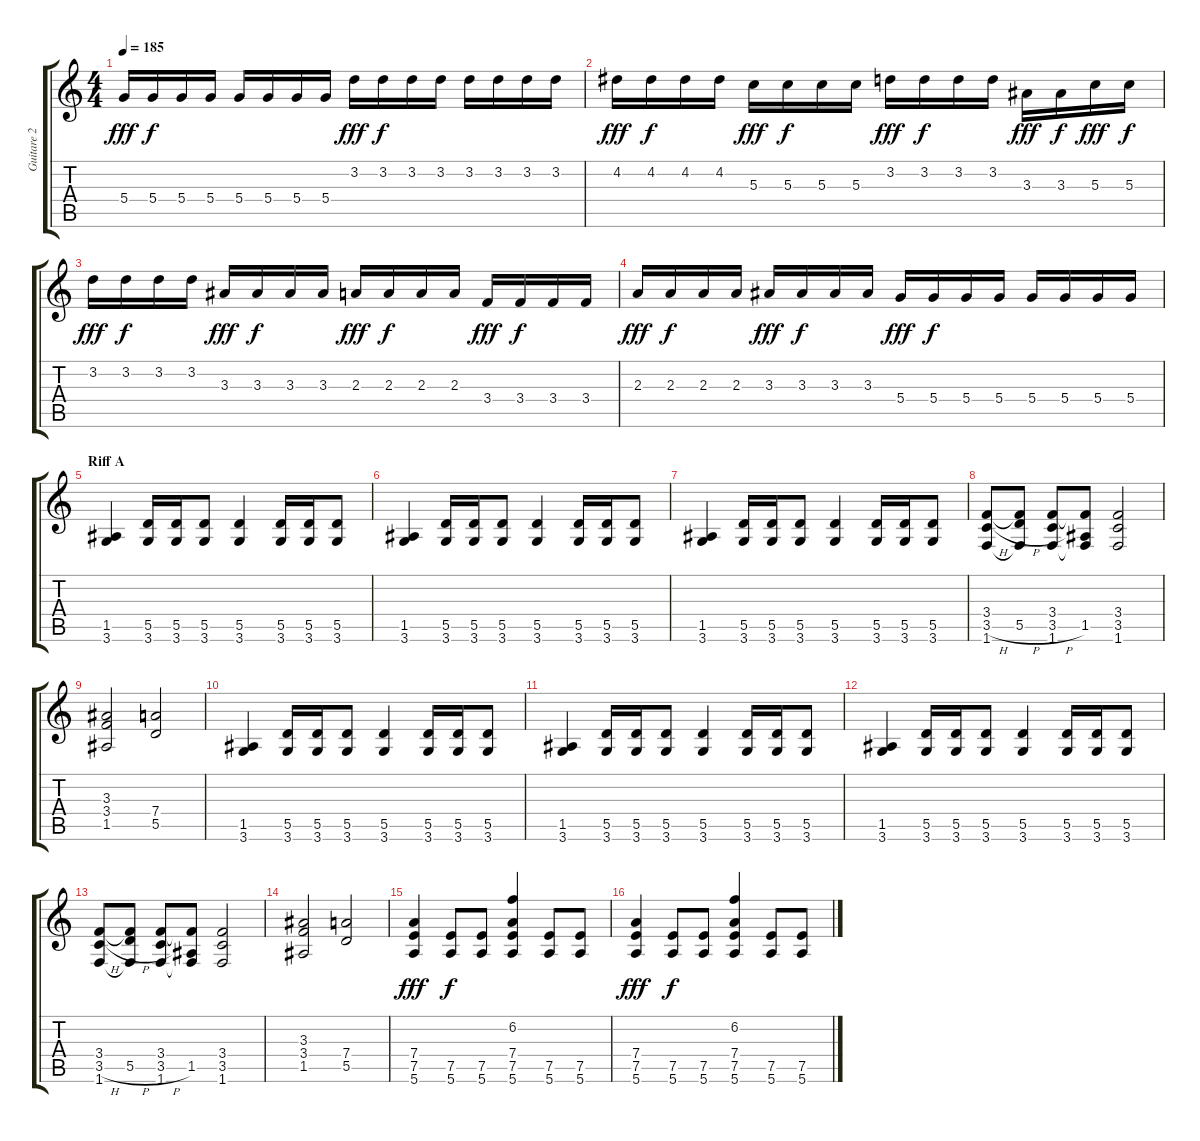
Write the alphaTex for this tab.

\track ("Guitare 2" "Guitare 2") {instrument distortionguitar}
\staff {score tabs}
\tuning (E4 B3 G3 D3 A2 E2) {hide}
\ts (4 4)
\tempo 185
\clef g2
\ks c
5.4.16{dy fff} 5.4.16{dy f} 5.4.16 5.4.16 5.4.16 5.4.16 5.4.16 5.4.16 3.2.16{dy fff} 3.2.16{dy f} 3.2.16 3.2.16 3.2.16 3.2.16 3.2.16 3.2.16 |
4.2.16{dy fff} 4.2.16{dy f} 4.2.16 4.2.16 5.3.16{dy fff} 5.3.16{dy f} 5.3.16 5.3.16 3.2.16{dy fff} 3.2.16{dy f} 3.2.16 3.2.16 3.3.16{dy fff} 3.3.16{dy f} 5.3.16{dy fff} 5.3.16{dy f} |
3.2.16{dy fff} 3.2.16{dy f} 3.2.16 3.2.16 3.3.16{dy fff} 3.3.16{dy f} 3.3.16 3.3.16 2.3.16{dy fff} 2.3.16{dy f} 2.3.16 2.3.16 3.4.16{dy fff} 3.4.16{dy f} 3.4.16 3.4.16 |
2.3.16{dy fff} 2.3.16{dy f} 2.3.16 2.3.16 3.3.16{dy fff} 3.3.16{dy f} 3.3.16 3.3.16 5.4.16{dy fff} 5.4.16{dy f} 5.4.16 5.4.16 5.4.16 5.4.16 5.4.16 5.4.16 |
\section ("" "Riff A")
(1.5 3.6).4 (5.5 3.6).16 (5.5 3.6).16 (5.5 3.6).8 (5.5 3.6).4 (5.5 3.6).16 (5.5 3.6).16 (5.5 3.6).8 |
(1.5 3.6).4 (5.5 3.6).16 (5.5 3.6).16 (5.5 3.6).8 (5.5 3.6).4 (5.5 3.6).16 (5.5 3.6).16 (5.5 3.6).8 |
(1.5 3.6).4 (5.5 3.6).16 (5.5 3.6).16 (5.5 3.6).8 (5.5 3.6).4 (5.5 3.6).16 (5.5 3.6).16 (5.5 3.6).8 |
(3.4 3.5{h} 1.6).8 (3.4{t} 5.5{h} 1.6{t}).8 (3.4 3.5{h} 1.6).8 (3.4{t} 1.5 1.6{t}).8 (3.4 3.5 1.6).2 |
(3.3 3.4 1.5).2 (7.4 5.5).2 |
(1.5 3.6).4 (5.5 3.6).16 (5.5 3.6).16 (5.5 3.6).8 (5.5 3.6).4 (5.5 3.6).16 (5.5 3.6).16 (5.5 3.6).8 |
(1.5 3.6).4 (5.5 3.6).16 (5.5 3.6).16 (5.5 3.6).8 (5.5 3.6).4 (5.5 3.6).16 (5.5 3.6).16 (5.5 3.6).8 |
(1.5 3.6).4 (5.5 3.6).16 (5.5 3.6).16 (5.5 3.6).8 (5.5 3.6).4 (5.5 3.6).16 (5.5 3.6).16 (5.5 3.6).8 |
(3.4 3.5{h} 1.6).8 (3.4{t} 5.5{h} 1.6{t}).8 (3.4 3.5{h} 1.6).8 (3.4{t} 1.5 1.6{t}).8 (3.4 3.5 1.6).2 |
(3.3 3.4 1.5).2 (7.4 5.5).2 |
(7.4 7.5 5.6).4{dy fff} (7.5 5.6).8{dy f} (7.5 5.6).8 (6.2 7.4 7.5 5.6).4 (7.5 5.6).8 (7.5 5.6).8 |
(7.4 7.5 5.6).4{dy fff} (7.5 5.6).8{dy f} (7.5 5.6).8 (6.2 7.4 7.5 5.6).4 (7.5 5.6).8 (7.5 5.6).8
